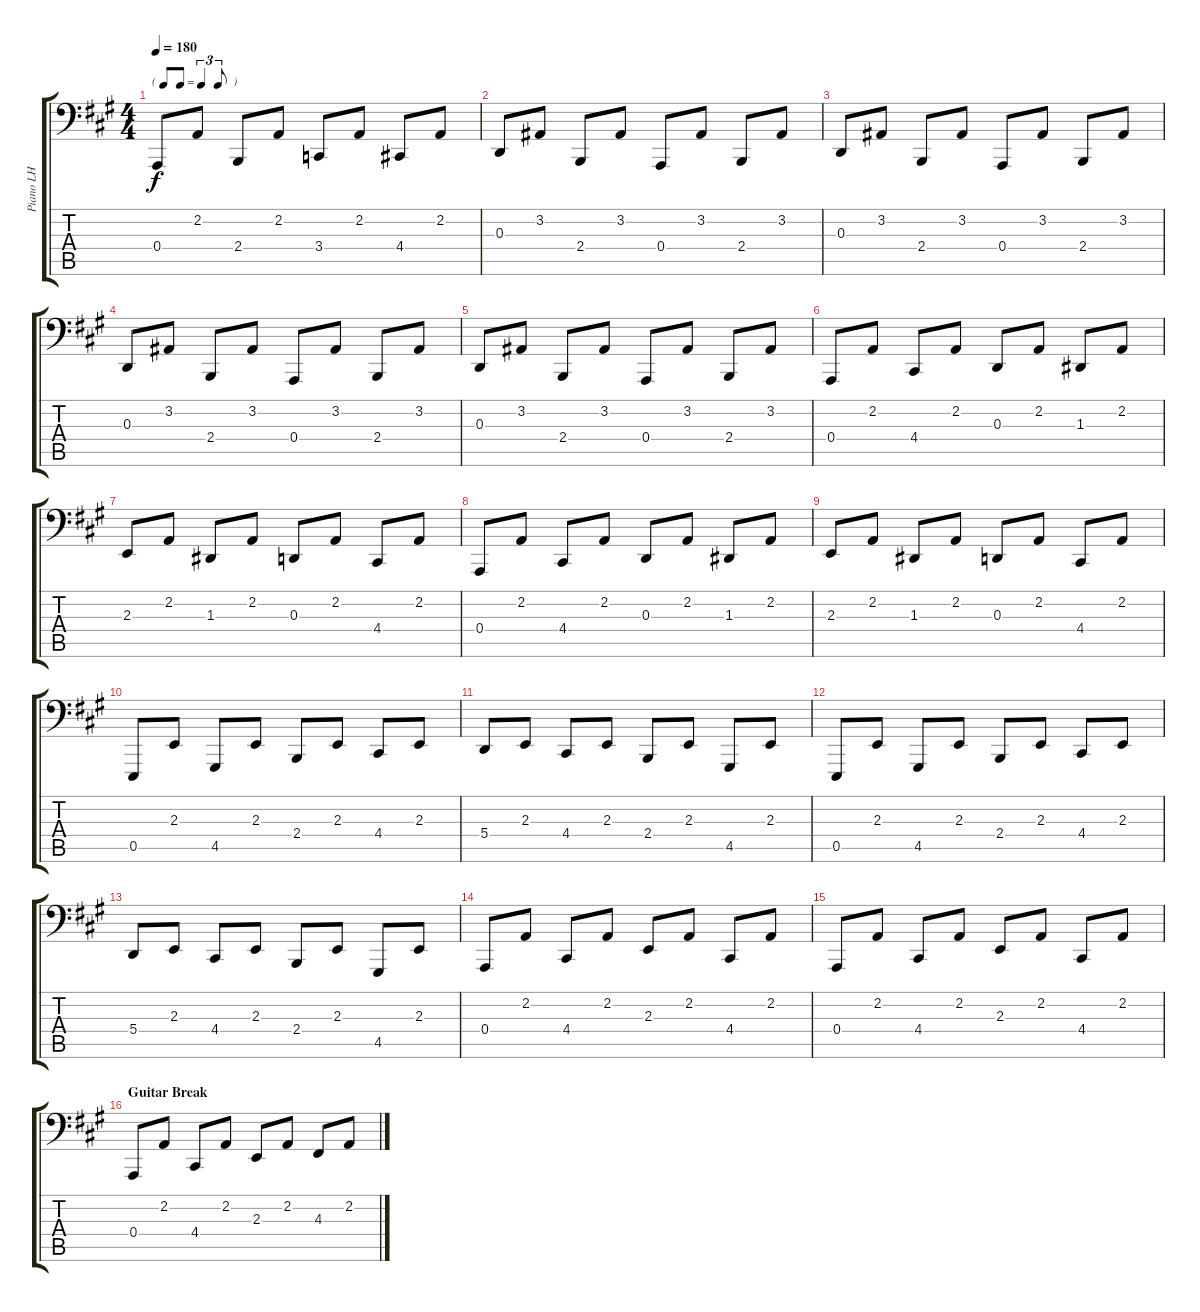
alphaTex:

\track ("Piano LH" "Piano LH") {instrument brightacousticpiano}
\staff {score tabs}
\tuning (C3 G2 D2 A1 E1 B0) {hide}
\ts (4 4)
\tf triplet8th
\tempo 180
\clef f4
\ks a
0.4.8{dy f} 2.2.8 2.4.8 2.2.8 3.4.8 2.2.8 4.4.8 2.2.8 |
0.3.8 3.2.8 2.4.8 3.2.8 0.4.8 3.2.8 2.4.8 3.2.8 |
0.3.8 3.2.8 2.4.8 3.2.8 0.4.8 3.2.8 2.4.8 3.2.8 |
0.3.8 3.2.8 2.4.8 3.2.8 0.4.8 3.2.8 2.4.8 3.2.8 |
0.3.8 3.2.8 2.4.8 3.2.8 0.4.8 3.2.8 2.4.8 3.2.8 |
0.4.8 2.2.8 4.4.8 2.2.8 0.3.8 2.2.8 1.3.8 2.2.8 |
2.3.8 2.2.8 1.3.8 2.2.8 0.3.8 2.2.8 4.4.8 2.2.8 |
0.4.8 2.2.8 4.4.8 2.2.8 0.3.8 2.2.8 1.3.8 2.2.8 |
2.3.8 2.2.8 1.3.8 2.2.8 0.3.8 2.2.8 4.4.8 2.2.8 |
0.5.8 2.3.8 4.5.8 2.3.8 2.4.8 2.3.8 4.4.8 2.3.8 |
5.4.8 2.3.8 4.4.8 2.3.8 2.4.8 2.3.8 4.5.8 2.3.8 |
0.5.8 2.3.8 4.5.8 2.3.8 2.4.8 2.3.8 4.4.8 2.3.8 |
5.4.8 2.3.8 4.4.8 2.3.8 2.4.8 2.3.8 4.5.8 2.3.8 |
0.4.8 2.2.8 4.4.8 2.2.8 2.3.8 2.2.8 4.4.8 2.2.8 |
0.4.8 2.2.8 4.4.8 2.2.8 2.3.8 2.2.8 4.4.8 2.2.8 |
\section ("" "Guitar Break")
0.4.8 2.2.8 4.4.8 2.2.8 2.3.8 2.2.8 4.3.8 2.2.8
